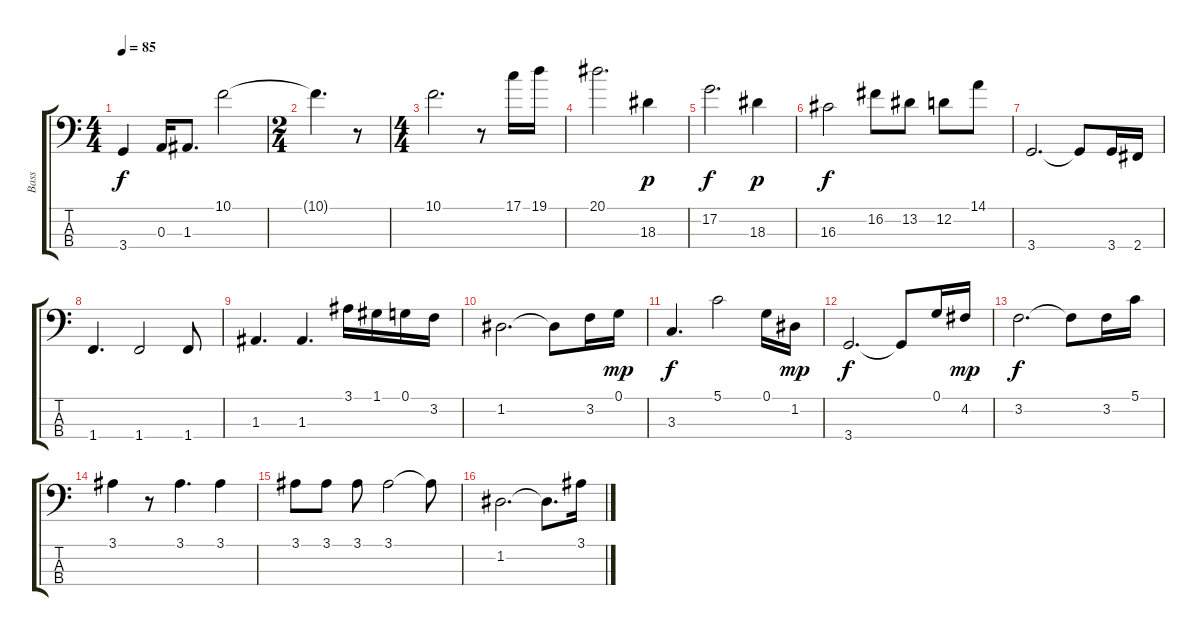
\track ("Bass" "Bass") {instrument electricguitarjazz}
\staff {score tabs}
\tuning (G2 D2 A1 E1) {hide}
\ts (4 4)
\tempo 85
\clef f4
\ks c
3.4.4{dy f} 0.3.16 1.3.8{d} 10.1.2 |
\ts (2 4)
10.1{t}.4{d} r.8 |
\ts (4 4)
10.1.2{d} r.8 17.1.16 19.1.16 |
20.1.2{d} 18.3.4{dy p} |
17.2.2{d dy f} 18.3.4{dy p} |
16.3.2{dy f} 16.2.8 13.2.8 12.2.8 14.1.8 |
3.4.2{d} 3.4{t}.8 3.4.16 2.4.16 |
1.4.4{d} 1.4.2 1.4.8 |
1.3.4{d} 1.3.4{d} 3.1.16 1.1.16 0.1.16 3.2.16 |
1.2.2{d} 1.2{t}.8 3.2.16 0.1.16{dy mp} |
3.3.4{d dy f} 5.1.2 0.1.16 1.2.16{dy mp} |
3.4.2{d dy f} 3.4{t}.8 0.1.16 4.2.16{dy mp} |
3.2.2{d dy f} 3.2{t}.8 3.2.16 5.1.16 |
3.1.4 r.8 3.1.4{d} 3.1.4 |
3.1.8 3.1.8 3.1.8 3.1.2 3.1{t}.8 |
1.2.2{d} 1.2{t}.8{d} 3.1.16
